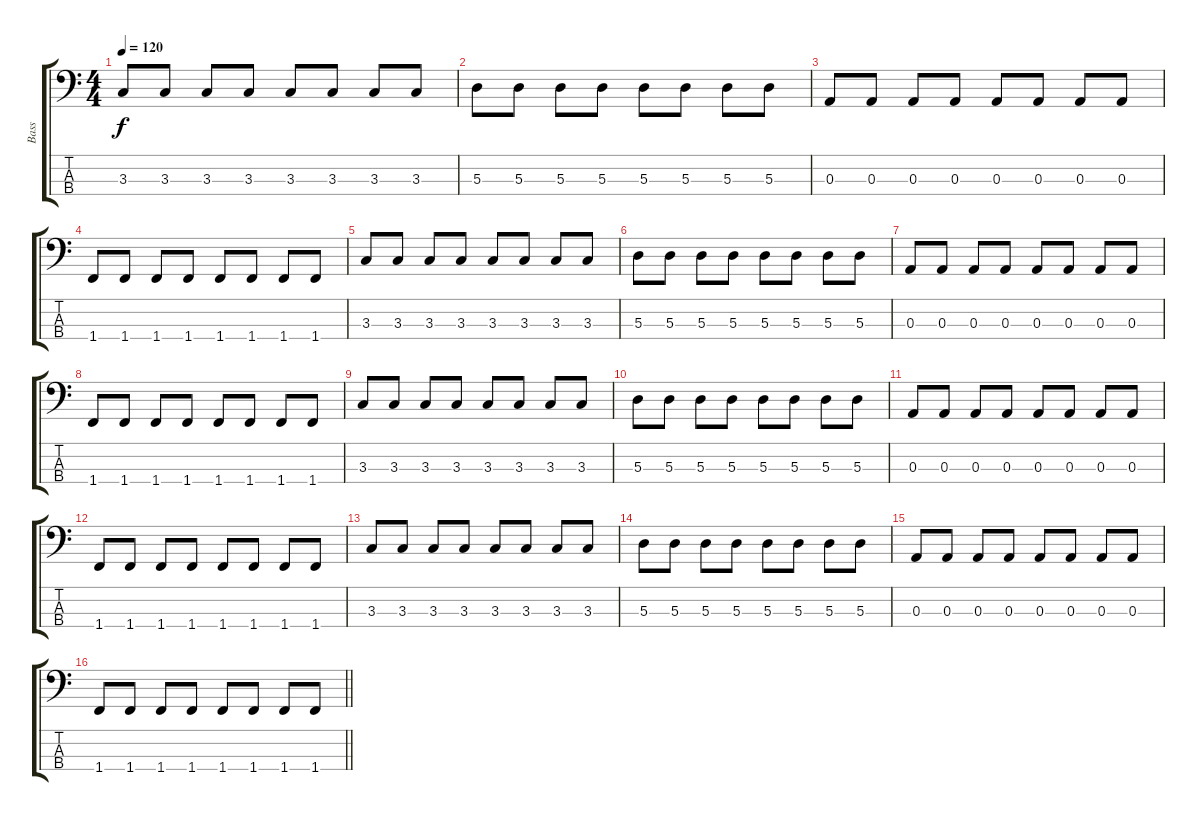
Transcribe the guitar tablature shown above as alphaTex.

\track ("Bass" "Bass") {instrument electricbasspick}
\staff {score tabs}
\tuning (G2 D2 A1 E1) {hide}
\ts (4 4)
\tempo 120
\clef f4
\ks c
3.3.8{dy f} 3.3.8 3.3.8 3.3.8 3.3.8 3.3.8 3.3.8 3.3.8 |
5.3.8 5.3.8 5.3.8 5.3.8 5.3.8 5.3.8 5.3.8 5.3.8 |
0.3.8 0.3.8 0.3.8 0.3.8 0.3.8 0.3.8 0.3.8 0.3.8 |
1.4.8 1.4.8 1.4.8 1.4.8 1.4.8 1.4.8 1.4.8 1.4.8 |
3.3.8 3.3.8 3.3.8 3.3.8 3.3.8 3.3.8 3.3.8 3.3.8 |
5.3.8 5.3.8 5.3.8 5.3.8 5.3.8 5.3.8 5.3.8 5.3.8 |
0.3.8 0.3.8 0.3.8 0.3.8 0.3.8 0.3.8 0.3.8 0.3.8 |
1.4.8 1.4.8 1.4.8 1.4.8 1.4.8 1.4.8 1.4.8 1.4.8 |
3.3.8 3.3.8 3.3.8 3.3.8 3.3.8 3.3.8 3.3.8 3.3.8 |
5.3.8 5.3.8 5.3.8 5.3.8 5.3.8 5.3.8 5.3.8 5.3.8 |
0.3.8 0.3.8 0.3.8 0.3.8 0.3.8 0.3.8 0.3.8 0.3.8 |
1.4.8 1.4.8 1.4.8 1.4.8 1.4.8 1.4.8 1.4.8 1.4.8 |
3.3.8 3.3.8 3.3.8 3.3.8 3.3.8 3.3.8 3.3.8 3.3.8 |
5.3.8 5.3.8 5.3.8 5.3.8 5.3.8 5.3.8 5.3.8 5.3.8 |
0.3.8 0.3.8 0.3.8 0.3.8 0.3.8 0.3.8 0.3.8 0.3.8 |
\barLineRight lightlight
1.4.8 1.4.8 1.4.8 1.4.8 1.4.8 1.4.8 1.4.8 1.4.8
